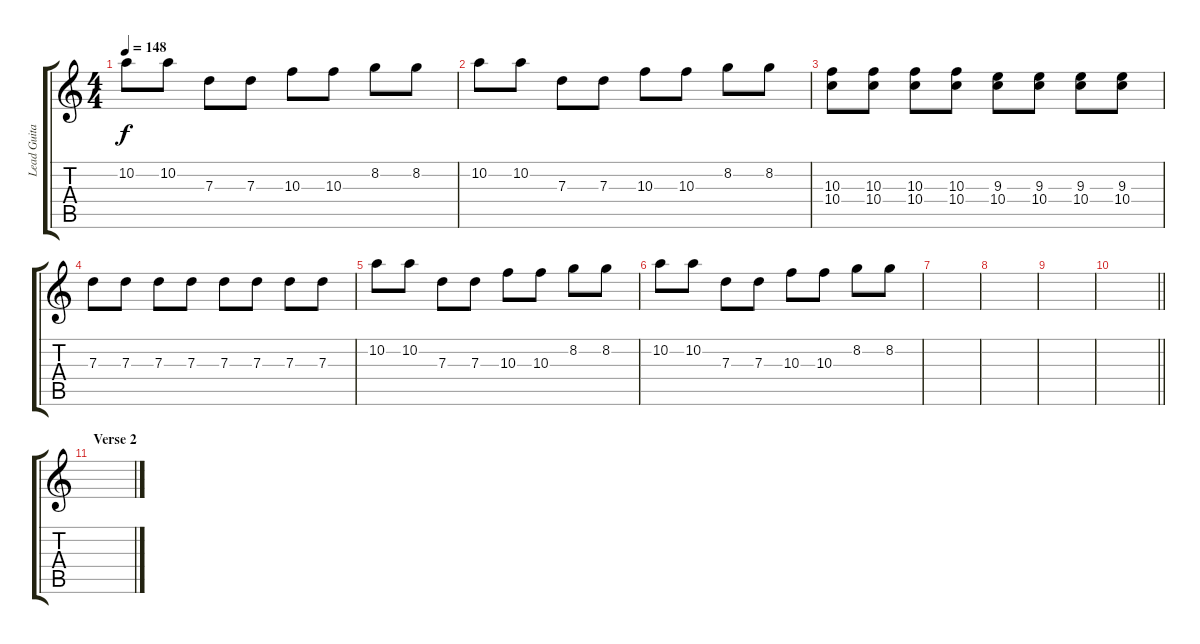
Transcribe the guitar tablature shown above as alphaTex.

\track ("Lead Guitar " "Lead Guita") {instrument distortionguitar}
\staff {score tabs}
\tuning (E4 B3 G3 D3 A2 E2) {hide}
\ts (4 4)
\tempo 148
\clef g2
\ks c
10.2.8{dy f} 10.2.8 7.3.8 7.3.8 10.3.8 10.3.8 8.2.8 8.2.8 |
10.2.8 10.2.8 7.3.8 7.3.8 10.3.8 10.3.8 8.2.8 8.2.8 |
(10.3 10.4).8 (10.3 10.4).8 (10.3 10.4).8 (10.3 10.4).8 (9.3 10.4).8 (9.3 10.4).8 (9.3 10.4).8 (9.3 10.4).8 |
7.3.8 7.3.8 7.3.8 7.3.8 7.3.8 7.3.8 7.3.8 7.3.8 |
10.2.8 10.2.8 7.3.8 7.3.8 10.3.8 10.3.8 8.2.8 8.2.8 |
10.2.8 10.2.8 7.3.8 7.3.8 10.3.8 10.3.8 8.2.8 8.2.8 |
|
|
|
\barLineRight lightlight
|
\section ("" "Verse 2")
